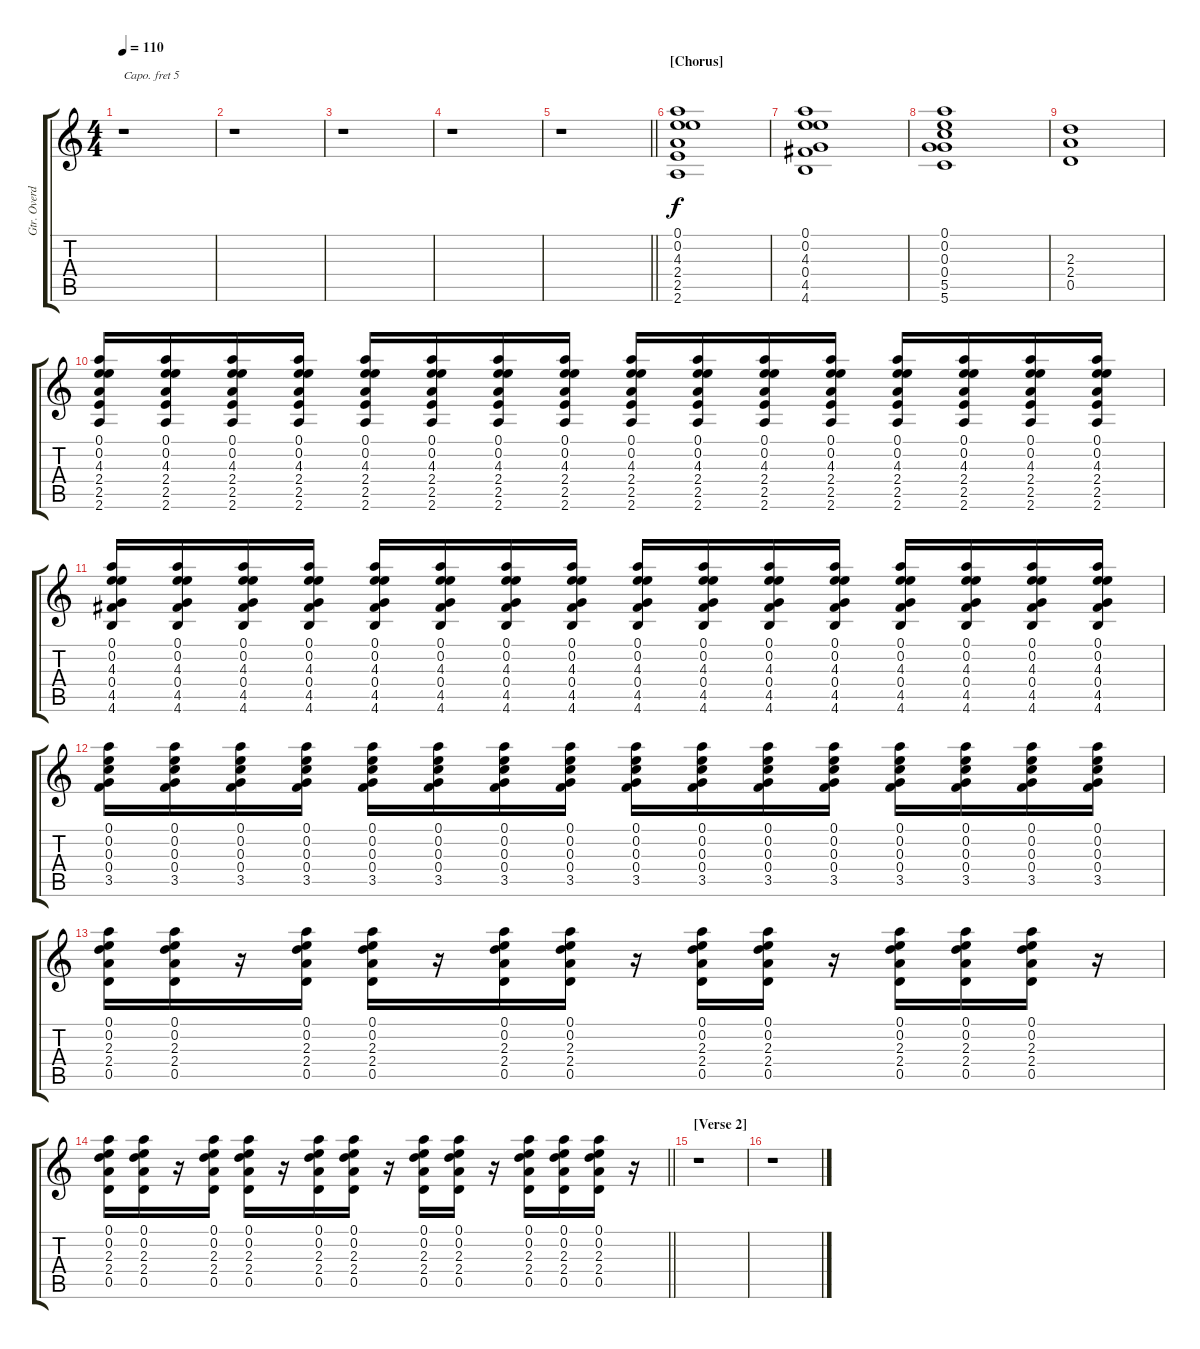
\track ("Gtr. Overdub 1 | Capo V" "Gtr. Overd") {instrument distortionguitar}
\staff {score tabs}
\capo 5
\tuning (E4 B3 G3 D3 A2 D2) {hide}
\ts (4 4)
\tempo 110
\clef g2
\ks c
r.1{dy f} |
r.1 |
r.1 |
r.1 |
\barLineRight lightlight
r.1 |
\section ("" "[Chorus]")
(0.1 0.2 4.3 2.4 2.5 2.6).1 |
(0.1 0.2 4.3 0.4 4.5 4.6).1 |
(0.1 0.2 0.3 0.4 5.5 5.6).1 |
(2.3 2.4 0.5).1 |
(0.1 0.2 4.3 2.4 2.5 2.6).16 (0.1 0.2 4.3 2.4 2.5 2.6).16 (0.1 0.2 4.3 2.4 2.5 2.6).16 (0.1 0.2 4.3 2.4 2.5 2.6).16 (0.1 0.2 4.3 2.4 2.5 2.6).16 (0.1 0.2 4.3 2.4 2.5 2.6).16 (0.1 0.2 4.3 2.4 2.5 2.6).16 (0.1 0.2 4.3 2.4 2.5 2.6).16 (0.1 0.2 4.3 2.4 2.5 2.6).16 (0.1 0.2 4.3 2.4 2.5 2.6).16 (0.1 0.2 4.3 2.4 2.5 2.6).16 (0.1 0.2 4.3 2.4 2.5 2.6).16 (0.1 0.2 4.3 2.4 2.5 2.6).16 (0.1 0.2 4.3 2.4 2.5 2.6).16 (0.1 0.2 4.3 2.4 2.5 2.6).16 (0.1 0.2 4.3 2.4 2.5 2.6).16 |
(0.1 0.2 4.3 0.4 4.5 4.6).16 (0.1 0.2 4.3 0.4 4.5 4.6).16 (0.1 0.2 4.3 0.4 4.5 4.6).16 (0.1 0.2 4.3 0.4 4.5 4.6).16 (0.1 0.2 4.3 0.4 4.5 4.6).16 (0.1 0.2 4.3 0.4 4.5 4.6).16 (0.1 0.2 4.3 0.4 4.5 4.6).16 (0.1 0.2 4.3 0.4 4.5 4.6).16 (0.1 0.2 4.3 0.4 4.5 4.6).16 (0.1 0.2 4.3 0.4 4.5 4.6).16 (0.1 0.2 4.3 0.4 4.5 4.6).16 (0.1 0.2 4.3 0.4 4.5 4.6).16 (0.1 0.2 4.3 0.4 4.5 4.6).16 (0.1 0.2 4.3 0.4 4.5 4.6).16 (0.1 0.2 4.3 0.4 4.5 4.6).16 (0.1 0.2 4.3 0.4 4.5 4.6).16 |
(0.1 0.2 0.3 0.4 3.5).16 (0.1 0.2 0.3 0.4 3.5).16 (0.1 0.2 0.3 0.4 3.5).16 (0.1 0.2 0.3 0.4 3.5).16 (0.1 0.2 0.3 0.4 3.5).16 (0.1 0.2 0.3 0.4 3.5).16 (0.1 0.2 0.3 0.4 3.5).16 (0.1 0.2 0.3 0.4 3.5).16 (0.1 0.2 0.3 0.4 3.5).16 (0.1 0.2 0.3 0.4 3.5).16 (0.1 0.2 0.3 0.4 3.5).16 (0.1 0.2 0.3 0.4 3.5).16 (0.1 0.2 0.3 0.4 3.5).16 (0.1 0.2 0.3 0.4 3.5).16 (0.1 0.2 0.3 0.4 3.5).16 (0.1 0.2 0.3 0.4 3.5).16 |
(0.1 0.2 2.3 2.4 0.5).16 (0.1 0.2 2.3 2.4 0.5).16 r.16 (0.1 0.2 2.3 2.4 0.5).16 (0.1 0.2 2.3 2.4 0.5).16 r.16 (0.1 0.2 2.3 2.4 0.5).16 (0.1 0.2 2.3 2.4 0.5).16 r.16 (0.1 0.2 2.3 2.4 0.5).16 (0.1 0.2 2.3 2.4 0.5).16 r.16 (0.1 0.2 2.3 2.4 0.5).16 (0.1 0.2 2.3 2.4 0.5).16 (0.1 0.2 2.3 2.4 0.5).16 r.16 |
\barLineRight lightlight
(0.1 0.2 2.3 2.4 0.5).16 (0.1 0.2 2.3 2.4 0.5).16 r.16 (0.1 0.2 2.3 2.4 0.5).16 (0.1 0.2 2.3 2.4 0.5).16 r.16 (0.1 0.2 2.3 2.4 0.5).16 (0.1 0.2 2.3 2.4 0.5).16 r.16 (0.1 0.2 2.3 2.4 0.5).16 (0.1 0.2 2.3 2.4 0.5).16 r.16 (0.1 0.2 2.3 2.4 0.5).16 (0.1 0.2 2.3 2.4 0.5).16 (0.1 0.2 2.3 2.4 0.5).16 r.16 |
\section ("" "[Verse 2]")
r.1 |
r.1
